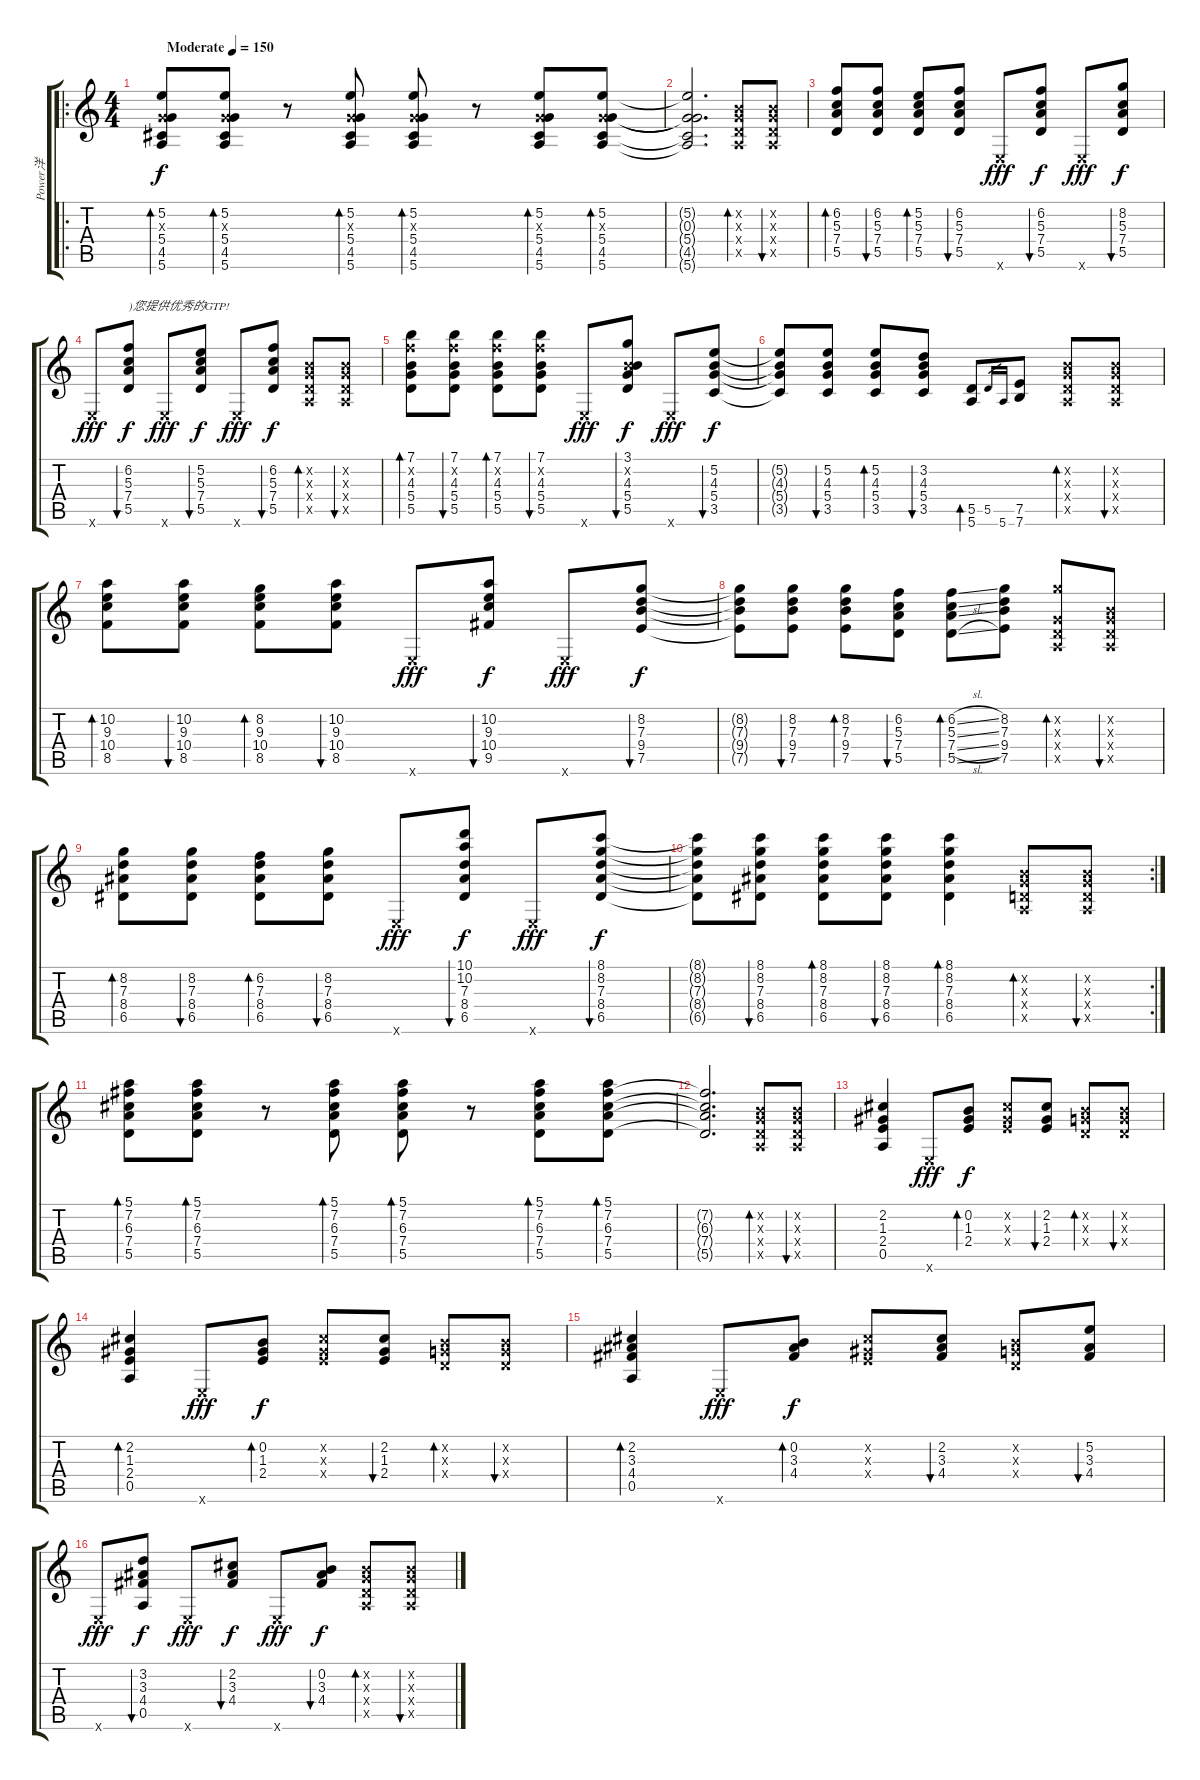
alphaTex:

\track ("Power洋" "Power洋") {instrument acousticguitarsteel}
\staff {score tabs}
\tuning (E4 B3 G3 D3 A2 E2) {hide}
\ro
\ts (4 4)
\tempo (150 "Moderate")
\clef g2
\ks c
(5.2 0.3{x} 5.4 4.5 5.6).8{bd 60 dy f instrument acousticguitarsteel} (5.2 0.3{x} 5.4 4.5 5.6).8{bd 60} r.8 (5.2 0.3{x} 5.4 4.5 5.6).8{bd 60} (5.2 0.3{x} 5.4 4.5 5.6).8{bd 60} r.8 (5.2 0.3{x} 5.4 4.5 5.6).8{bd 60} (5.2 0.3{x} 5.4 4.5 5.6).8{bd 60} |
(5.2{t} 0.3{t} 5.4{t} 4.5{t} 5.6{t}).2{d} (0.2{x} 0.3{x} 0.4{x} 0.5{x}).8{bd 60} (0.2{x} 0.3{x} 0.4{x} 0.5{x}).8{bu 60} |
(6.2 5.3 7.4 5.5).8{bd 60} (6.2 5.3 7.4 5.5).8{bu 60} (5.2 5.3 7.4 5.5).8{bd 60} (6.2 5.3 7.4 5.5).8{bu 60} 0.6{x}.8{dy fff} (6.2 5.3 7.4 5.5).8{bu 60 dy f} 0.6{x}.8{dy fff} (8.2 5.3 7.4 5.5).8{bu 60 dy f} |
0.6{x}.8{dy fff} (6.2 5.3 7.4 5.5).8{bu 60 txt ")您提供优秀的GTP!" dy f} 0.6{x}.8{dy fff} (5.2 5.3 7.4 5.5).8{bu 60 dy f} 0.6{x}.8{dy fff} (6.2 5.3 7.4 5.5).8{bu 60 dy f} (0.2{x} 0.3{x} 0.4{x} 0.5{x}).8{bd 60} (0.2{x} 0.3{x} 0.4{x} 0.5{x}).8{bu 60} |
(7.1 6.2{x} 4.3 5.4 5.5).8{bd 60} (7.1 6.2{x} 4.3 5.4 5.5).8{bu 60} (7.1 6.2{x} 4.3 5.4 5.5).8{bd 60} (7.1 6.2{x} 4.3 5.4 5.5).8{bu 60} 0.6{x}.8{dy fff} (3.1 0.2{x} 4.3 5.4 5.5).8{bu 60 dy f} 0.6{x}.8{dy fff} (5.2 4.3 5.4 3.5).8{bu 60 dy f} |
(5.2{t} 4.3{t} 5.4{t} 3.5{t}).8 (5.2 4.3 5.4 3.5).8{bu 60} (5.2 4.3 5.4 3.5).8{bd 60} (3.2 4.3 5.4 3.5).8{bu 60} (5.5 5.6).8{bd 60} 5.5.16{gr} 5.6.16{gr} (7.5 7.6).8 (0.2{x} 0.3{x} 0.4{x} 0.5{x}).8{bd 60} (0.2{x} 0.3{x} 0.4{x} 0.5{x}).8{bu 60} |
(10.2 9.3 10.4 8.5).8{bd 60} (10.2 9.3 10.4 8.5).8{bu 60} (8.2 9.3 10.4 8.5).8{bd 60} (10.2 9.3 10.4 8.5).8{bu 60} 0.6{x}.8{dy fff} (10.2 9.3 10.4 9.5).8{bu 60 dy f} 0.6{x}.8{dy fff} (8.2 7.3 9.4 7.5).8{bu 60 dy f} |
(8.2{t} 7.3{t} 9.4{t} 7.5{t}).8 (8.2 7.3 9.4 7.5).8{bu 60} (8.2 7.3 9.4 7.5).8{bd 60} (6.2 5.3 7.4 5.5).8{bu 60} (6.2{sl} 5.3{sl} 7.4{sl} 5.5{sl}).8{bd 60} (8.2 7.3 9.4 7.5).8 (8.2{x} 0.3{x} 0.4{x} 0.5{x}).8{bd 60} (0.2{x} 0.3{x} 0.4{x} 0.5{x}).8{bu 60} |
(8.2 7.3 8.4 6.5).8{bd 60} (8.2 7.3 8.4 6.5).8{bu 60} (6.2 7.3 8.4 6.5).8{bd 60} (8.2 7.3 8.4 6.5).8{bu 60} 0.6{x}.8{dy fff} (10.1 10.2 7.3 8.4 6.5).8{bu 60 dy f} 0.6{x}.8{dy fff} (8.1 8.2 7.3 8.4 6.5).8{bu 60 dy f} |
\rc 2
(8.1{t} 8.2{t} 7.3{t} 8.4{t} 6.5{t}).8 (8.1 8.2 7.3 8.4 6.5).8{bu 60} (8.1 8.2 7.3 8.4 6.5).8{bd 60} (8.1 8.2 7.3 8.4 6.5).8{bu 60} (8.1 8.2 7.3 8.4 6.5).4{bd 60} (0.2{x} 0.3{x} 0.4{x} 0.5{x}).8{bd 60} (0.2{x} 0.3{x} 0.4{x} 0.5{x}).8{bu 60} |
(5.1 7.2 6.3 7.4 5.5).8{bd 60} (5.1 7.2 6.3 7.4 5.5).8{bd 60} r.8 (5.1 7.2 6.3 7.4 5.5).8{bd 60} (5.1 7.2 6.3 7.4 5.5).8{bd 60} r.8 (5.1 7.2 6.3 7.4 5.5).8{bd 60} (5.1 7.2 6.3 7.4 5.5).8{bd 60} |
(7.2{t} 6.3{t} 7.4{t} 5.5{t}).2{d} (0.2{x} 0.3{x} 0.4{x} 0.5{x}).8{bd 120} (0.2{x} 0.3{x} 0.4{x} 0.5{x}).8{bu 120} |
(2.2 1.3 2.4 0.5).4 0.6{x}.8{dy fff} (0.2 1.3 2.4).8{bd 120 dy f} (2.2{x} 1.3{x} 2.4{x}).8 (2.2 1.3 2.4).8{bu 120} (0.2{x} 0.3{x} 0.4{x}).8{bd 120} (0.2{x} 0.3{x} 0.4{x}).8{bu 120} |
(2.2 1.3 2.4 0.5).4{bd 120} 0.6{x}.8{dy fff} (0.2 1.3 2.4).8{bd 120 dy f} (2.2{x} 1.3{x} 2.4{x}).8 (2.2 1.3 2.4).8{bu 120} (0.2{x} 0.3{x} 0.4{x}).8{bd 120} (0.2{x} 0.3{x} 0.4{x}).8{bu 120} |
(2.2 3.3 4.4 0.5).4{bd 120} 0.6{x}.8{dy fff} (0.2 3.3 4.4).8{bd 120 dy f} (2.2{x} 1.3{x} 2.4{x}).8 (2.2 3.3 4.4).8{bu 120} (0.2{x} 0.3{x} 0.4{x}).8 (5.2 3.3 4.4).8{bu 120} |
0.6{x}.8{dy fff} (3.2 3.3 4.4 0.5).8{bu 120 dy f} 0.6{x}.8{dy fff} (2.2 3.3 4.4).8{bu 120 dy f} 0.6{x}.8{dy fff} (0.2 3.3 4.4).8{bu 120 dy f} (0.2{x} 0.3{x} 0.4{x} 0.5{x}).8{bd 120} (0.2{x} 0.3{x} 0.4{x} 0.5{x}).8{bu 120}
